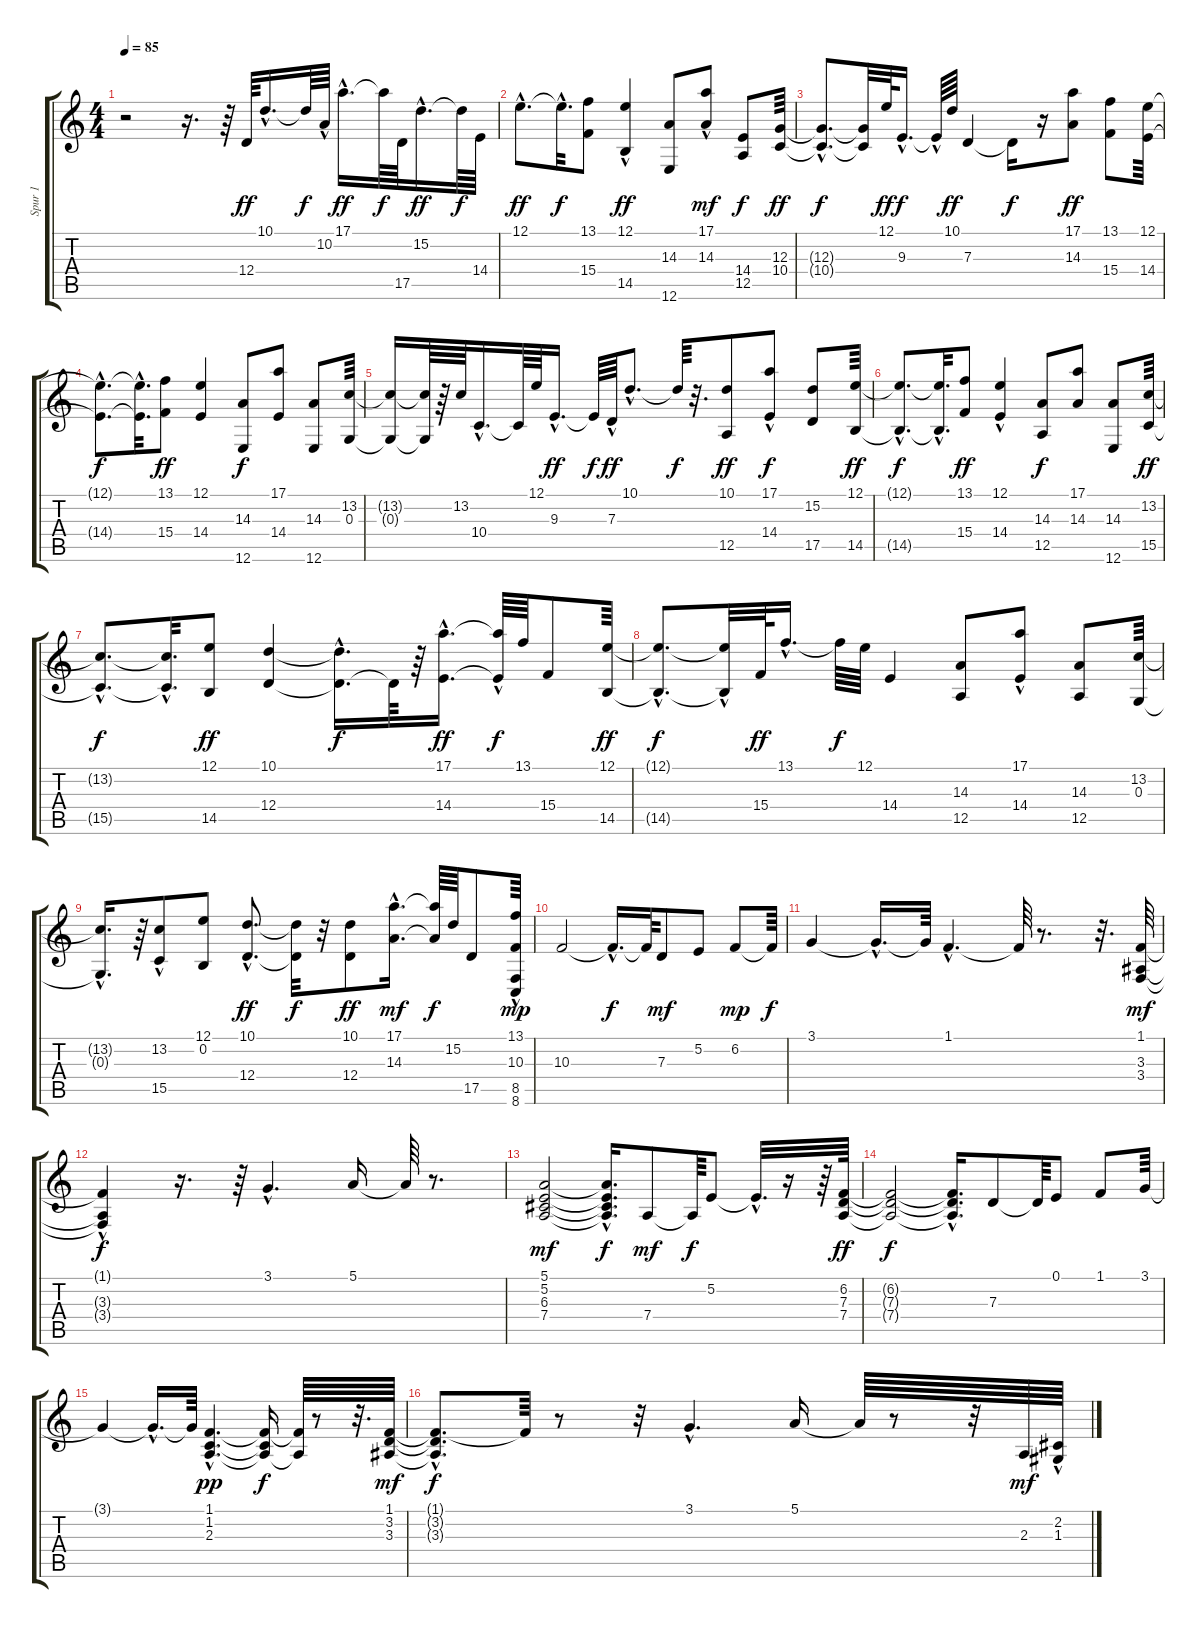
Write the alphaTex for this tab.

\track ("Spur 1" "Spur 1") {instrument honkytonkpiano}
\staff {score tabs}
\tuning (E4 B3 G3 D3 A2 E2) {hide}
\ts (4 4)
\tempo 85
\clef g2
\ks c
r.2{dy ff instrument honkytonkpiano} r.16{d} r.64 12.4.64 10.1{hac}.16{d} 10.1{t}.64{dy f} 10.2{hac}.64 17.1{hac}.16{d dy ff} 17.1{t}.64{dy f} 17.5.64 15.2{hac}.16{d dy ff} 15.2{t}.64{dy f} 14.4.64 |
12.1{hac}.8{d dy ff} 12.1{hac t}.32{d dy f} (13.1 15.4).8 (12.1 14.5{hac}).4{dy ff} (14.3 12.6).8 (17.1 14.3{hac}).8{dy mf} (14.4 12.5).8{dy f} (12.3 10.4).64{dy ff} |
(12.3{hac t} 10.4{hac t}).8{d dy f} (12.3{t} 10.4{t}).32 12.1.64{dy ff} 9.3{hac}.16{d dy f} 9.3{hac t}.64 10.1.64{dy ff} 7.3.4 7.3{t}.16{dy f} r.16 (17.1 14.3).8{dy ff} (13.1 15.4).8 (12.1 14.4).64 |
(12.1{hac t} 14.4{hac t}).8{d dy f} (12.1{hac t} 14.4{hac t}).32{d} (13.1 15.4).8{dy ff} (12.1 14.4).4 (14.3 12.6).8{dy f} (17.1 14.4).8 (14.3 12.6).8 (13.2 0.3).64 |
(13.2{t} 0.3{t}).16 (13.2{t} 0.3{t}).64 r.64 13.2.64 10.4{hac}.16{d} 10.4{t}.64 12.1.64 9.3{hac}.16{d dy ff} 9.3{t}.64{dy f} 7.3{hac}.64{dy ff} 10.1{hac}.8{d} 10.1{t}.64{dy f} r.32{d} (10.1 12.5).8{dy ff} (17.1 14.4{hac}).8{dy f} (15.2 17.5).8 (12.1 14.5).64{dy ff} |
(12.1{hac t} 14.5{hac t}).8{d dy f} (12.1{t} 14.5{hac t}).32{d} (13.1 15.4).8{dy ff} (12.1 14.4{hac}).4 (14.3 12.5).8{dy f} (17.1 14.3).8 (14.3 12.6).8 (13.2 15.5).64{dy ff} |
(13.2{hac t} 15.5{hac t}).8{d dy f} (13.2{hac t} 15.5{hac t}).32{d} (12.1 14.5).8{dy ff} (10.1 12.4).4 (10.1{t} 12.4{hac t}).16{d dy f} 12.4{t}.64 r.64 (17.1{hac} 14.4{hac}).16{d dy ff} (17.1{t} 14.4{hac t}).64{dy f} 13.1.64 15.4.8 (12.1 14.5).64{dy ff} |
(12.1{hac t} 14.5{hac t}).8{d dy f} (12.1{t} 14.5{hac t}).32 15.4.64{dy ff} 13.1{hac}.16{d} 13.1{t}.64{dy f} 12.1.64 14.4.4 (14.3 12.5).8 (17.1 14.4{hac}).8 (14.3 12.5).8 (13.2 0.3).64 |
(13.2{hac t} 0.3{t}).16{d} r.64 (13.2{hac} 15.5).8 (12.1 0.2).8 (10.1{hac} 12.4{hac}).8{d dy ff} (10.1{t} 12.4{t}).32{dy f} r.32 (10.1 12.4).8{dy ff} (17.1{hac} 14.3{hac}).16{d dy mf} (17.1{t} 14.3{t}).64{dy f} 15.2.64 17.5.8 (13.1{hac} 10.3 8.5 8.6{hac}).64{dy mp} |
10.3.2 10.3{hac t}.16{d dy f} 10.3{t}.64 7.3.8{dy mf} 5.2.8 6.2.8{dy mp} 6.2{t}.64{dy f} |
3.1.4 3.1{hac t}.16{d} 3.1{t}.64 1.1{hac}.4{d} 1.1{t}.64 r.8{d} r.32{d} (1.1 3.3 3.4).64{dy mf} |
(1.1{t} 3.3{hac t} 3.4{hac t}).4{dy f} r.16{d} r.64 3.1{hac}.4{d} 5.1.16 5.1{t}.64 r.8{d} |
(5.1 5.2 6.3 7.4).2{dy mf} (5.1{t} 5.2{hac t} 6.3{hac t} 7.4{t}).16{d dy f} 7.4.8{dy mf} 7.4{t}.64{dy f} 5.2.8 5.2{hac t}.32{d} r.16 r.64 (6.2 7.3 7.4).64{dy ff} |
(6.2{t} 7.3{t} 7.4{t}).2{dy f} (6.2{hac t} 7.3{t} 7.4{hac t}).16{d} 7.3.8 7.3{t}.64 0.1.8 1.1.8 3.1.64 |
3.1{t}.4 3.1{hac t}.16{d} 3.1{t}.64 (1.1{hac} 1.2{hac} 2.3{hac}).4{d dy pp} (1.1{t} 1.2{t} 2.3{t}).16{dy f} (1.1{t} 2.3{t}).64 r.8 r.32{d} (1.1 3.2 3.3).64{dy mf} |
(1.1{hac t} 3.2{hac t} 3.3{hac t}).8{d dy f} 1.1{t}.64 r.8 r.32 3.1{hac}.4{d} 5.1.16 5.1{t}.64 r.8 r.32 2.3.64{dy mf} (2.2 1.3{hac}).64
